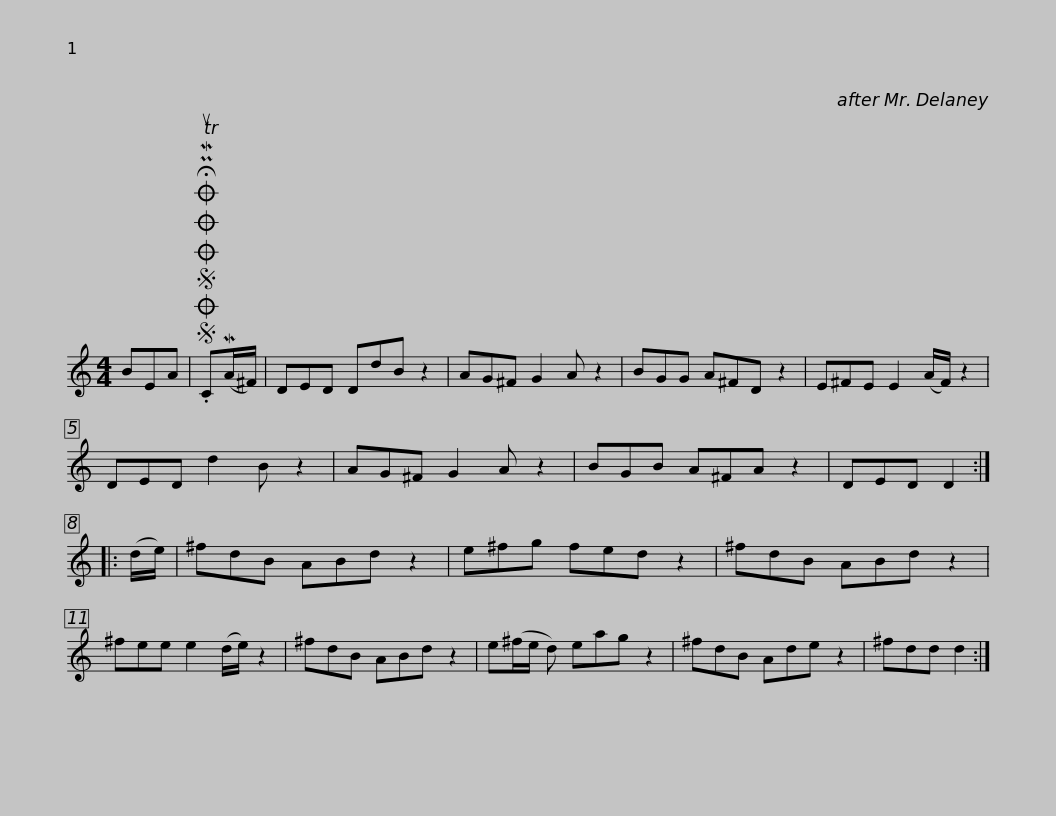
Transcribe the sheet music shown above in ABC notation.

X:1
L:1/8
M:4/4
I:linebreak $
K:C
V:1 treble
V:1
 BEA |SOSOOO .!fermata!PMTuC(MA/^F/) | DED DdB z2 | AG^F G2 A z2 | BGG A^FD z2 | %5
 E^FE E2 (A/F/) z2 | DED d2 B z2 |$ AG^F G2 A z2 | BGB A^FA z2 | DED D2 :: %10
 (d/e/) | ^fdB ABd z2 | e^fg fed z2 | ^fdB ABd z2 |$ ^fee e2 (d/e/) z2 | %15
 ^fdB ABd z2 | e(^f/e/ d) eag z2 | ^fdB Ade z2 | ^fdd d2 :| %19
